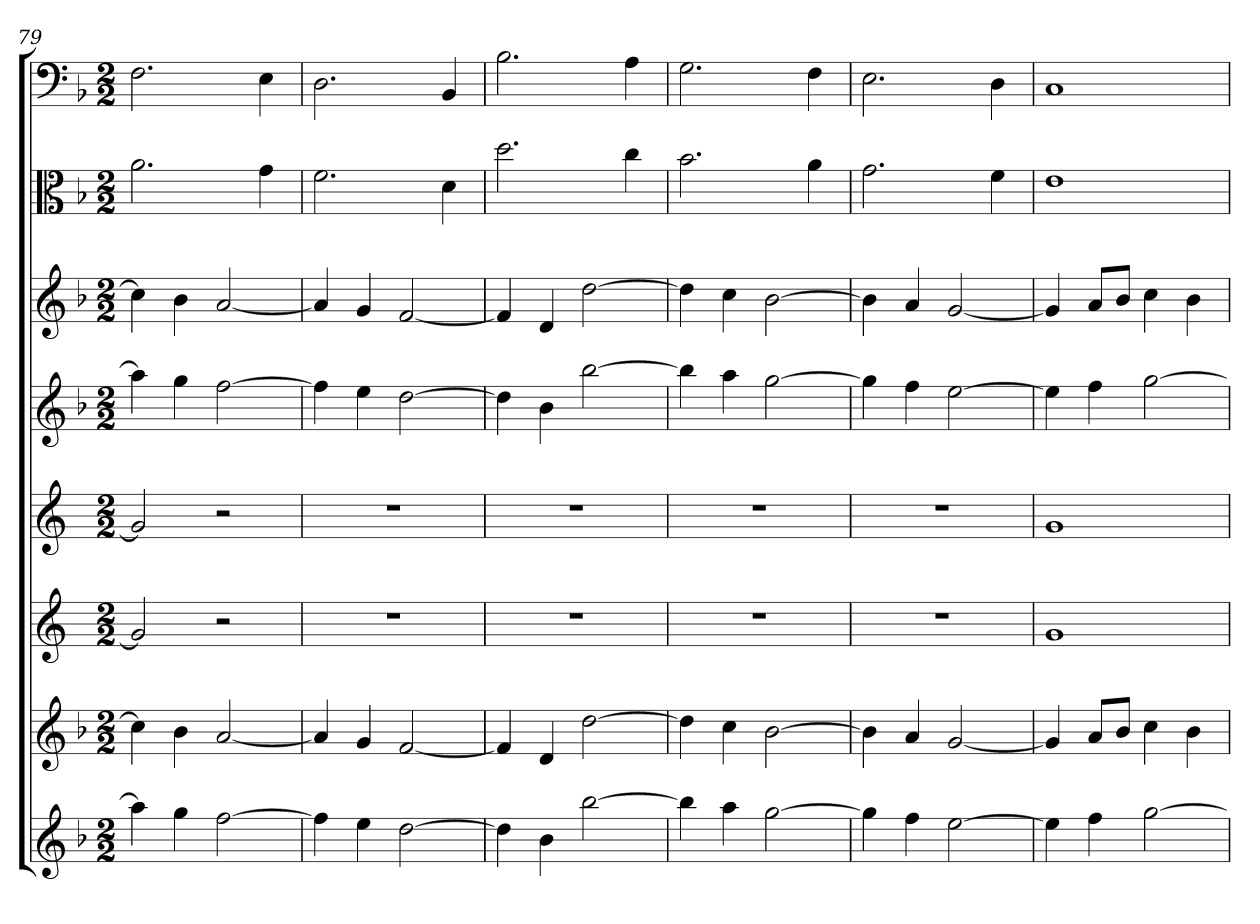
**kern	**kern	**kern	**kern	**kern	**kern	**kern	**kern
*part8	*part7	*part6	*part5	*part4	*part3	*part2	*part1
*staff8	*staff7	*staff6	*staff5	*staff4	*staff3	*staff2	*staff1
*	*	*	*	*	*	*clefC3	*clefF4
*k[b-]	*k[b-]	*k[]	*k[]	*k[b-]	*k[b-]	*k[b-]	*k[b-]
*F:	*F:	*	*	*F:	*F:	*F:	*F:
*M2/2	*M2/2	*M2/2	*M2/2	*M2/2	*M2/2	*M2/2	*M2/2
=79	=79	=79	=79	=79	=79	=79	=79
4aa]	4cc]	2g]	2g]	4aa]	4cc]	2.a	2.F
4gg	4b-	.	.	4gg	4b-	.	.
[2ff	[2a	2r	2r	[2ff	[2a	.	.
.	.	.	.	.	.	4g	4E
=80	=80	=80	=80	=80	=80	=80	=80
4ff]	4a]	1r	1r	4ff]	4a]	2.f	2.D
4ee	4g	.	.	4ee	4g	.	.
[2dd	[2f	.	.	[2dd	[2f	.	.
.	.	.	.	.	.	4d	4BB-
=81	=81	=81	=81	=81	=81	=81	=81
4dd]	4f]	1r	1r	4dd]	4f]	2.dd	2.B-
4b-	4d	.	.	4b-	4d	.	.
[2bb-	[2dd	.	.	[2bb-	[2dd	.	.
.	.	.	.	.	.	4cc	4A
=82	=82	=82	=82	=82	=82	=82	=82
4bb-]	4dd]	1r	1r	4bb-]	4dd]	2.b-	2.G
4aa	4cc	.	.	4aa	4cc	.	.
[2gg	[2b-	.	.	[2gg	[2b-	.	.
.	.	.	.	.	.	4a	4F
=83	=83	=83	=83	=83	=83	=83	=83
4gg]	4b-]	1r	1r	4gg]	4b-]	2.g	2.E
4ff	4a	.	.	4ff	4a	.	.
[2ee	[2g	.	.	[2ee	[2g	.	.
.	.	.	.	.	.	4f	4D
=84	=84	=84	=84	=84	=84	=84	=84
4ee]	4g]	1g	1g	4ee]	4g]	1e	1C
4ff	8aL	.	.	4ff	8aL	.	.
.	8b-J	.	.	.	8b-J	.	.
[2gg	4cc	.	.	[2gg	4cc	.	.
.	4b-	.	.	.	4b-	.	.
=	=	=	=	=	=	=	=
*-	*-	*-	*-	*-	*-	*-	*-
